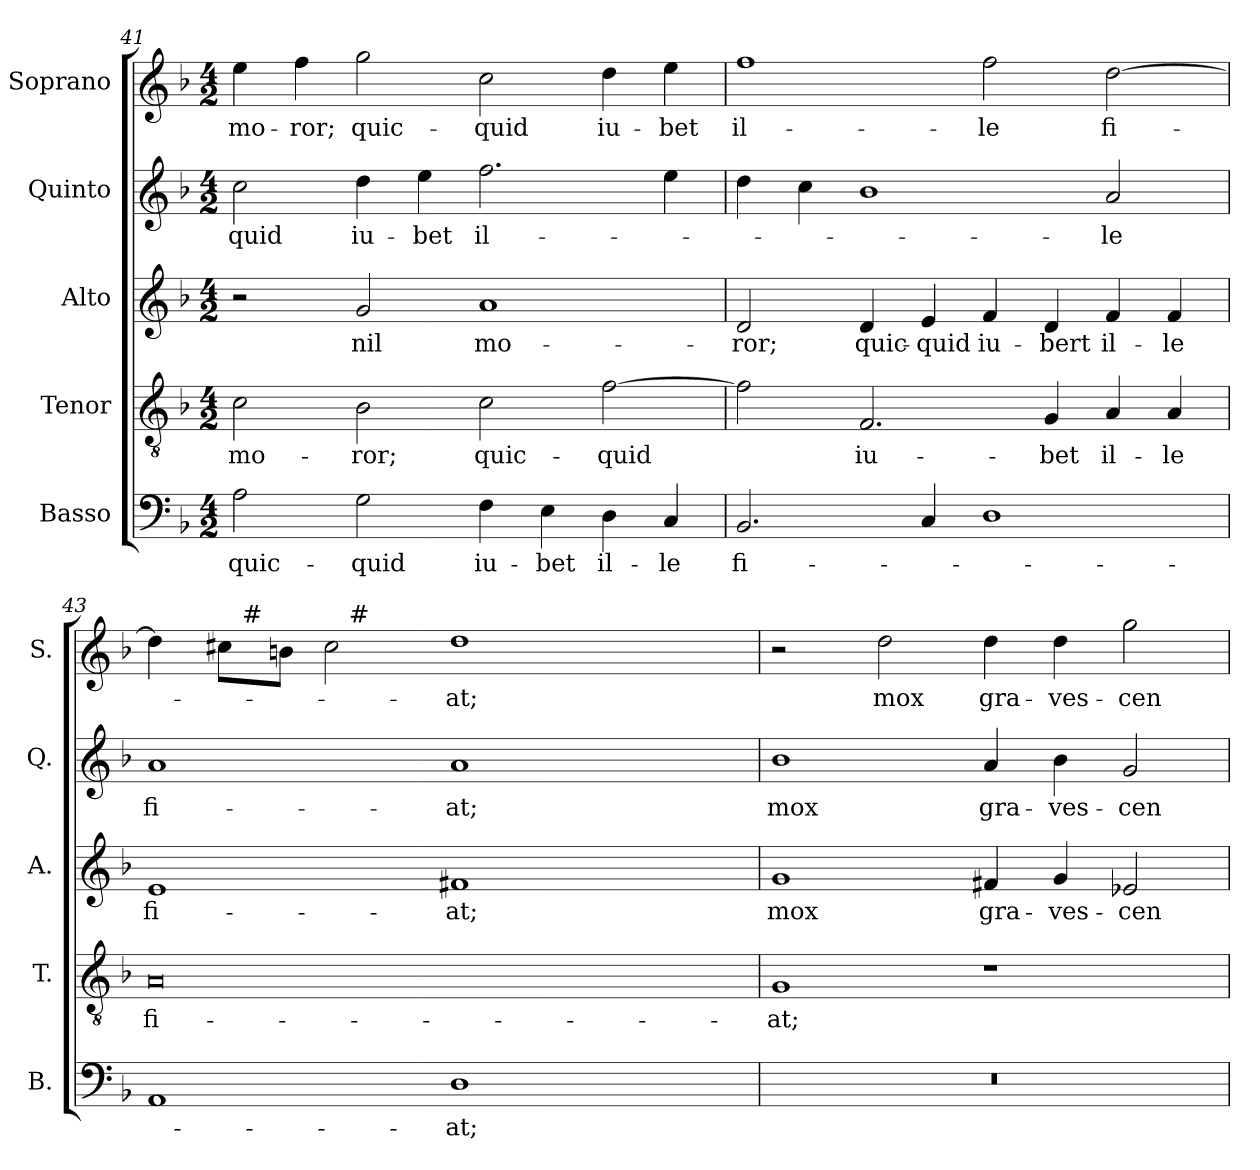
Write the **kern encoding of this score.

**kern	**text	**kern	**text	**kern	**text	**kern	**text	**kern	**text
*part5	*part5	*part4	*part4	*part3	*part3	*part2	*part2	*part1	*part1
*staff5	*staff5	*staff4	*staff4	*staff3	*staff3	*staff2	*staff2	*staff1	*staff1
*I"Basso	*	*I"Tenor	*	*I"Alto	*	*I"Quinto	*	*I"Soprano	*
*I'B.	*	*I'T.	*	*I'A.	*	*I'Q.	*	*I'S.	*
!!LO:LB:g=z
*clefF4	*	*clefGv2	*	*clefG2	*	*clefG2	*	*clefG2	*
*	*	*ITrd7c12	*	*	*	*	*	*	*
*k[b-]	*	*k[b-]	*	*k[b-]	*	*k[b-]	*	*k[b-]	*
*F:	*	*F:	*	*F:	*	*F:	*	*F:	*
*M4/2	*	*M4/2	*	*M4/2	*	*M4/2	*	*M4/2	*
=41	=41	=41	=41	=41	=41	=41	=41	=41	=41
!	!LO:LY:b:color=#000000	!	!	!	!	!	!	!	!
!	!	!	!LO:LY:b:color=#000000	!	!	!	!	!	!
!	!	!	!	!	!	!	!LO:LY:b:color=#000000	!	!
!	!	!	!	!	!	!	!	!	!LO:LY:b:color=#000000
2Ai\	quic-	2Ci\	mo-	2r	.	2cci\	-quid	4eei\	mo-
!	!	!	!	!	!	!	!	!	!LO:LY:b:color=#000000
.	.	.	.	.	.	.	.	4ffi\	-ror;
!	!LO:LY:b:color=#000000	!	!	!	!	!	!	!	!
!	!	!	!LO:LY:b:color=#000000	!	!	!	!	!	!
!	!	!	!	!	!LO:LY:b:color=#000000	!	!	!	!
!	!	!	!	!	!	!	!LO:LY:b:color=#000000	!	!
!	!	!	!	!	!	!	!	!	!LO:LY:b:color=#000000
2Gi\	-quid	2BB-i\	-ror;	2gi/	nil	4ddi\	iu-	2ggi\	quic-
!	!	!	!	!	!	!	!LO:LY:b:color=#000000	!	!
.	.	.	.	.	.	4eei\	-bet	.	.
!	!LO:LY:b:color=#000000	!	!	!	!	!	!	!	!
!	!	!	!LO:LY:b:color=#000000	!	!	!	!	!	!
!	!	!	!	!	!LO:LY:b:color=#000000	!	!	!	!
!	!	!	!	!	!	!	!LO:LY:b:color=#000000	!	!
!	!	!	!	!	!	!	!	!	!LO:LY:b:color=#000000
4Fi\	iu-	2Ci\	quic-	1ai	mo-	2.ffi\	il-	2cci\	-quid
!	!LO:LY:b:color=#000000	!	!	!	!	!	!	!	!
4Ei\	-bet	.	.	.	.	.	.	.	.
!	!LO:LY:b:color=#000000	!	!	!	!	!	!	!	!
!	!	!	!LO:LY:b:color=#000000	!	!	!	!	!	!
!	!	!	!	!	!	!	!	!	!LO:LY:b:color=#000000
4Di\	il-	[2Fi\	-quid	.	.	.	.	4ddi\	iu-
!	!LO:LY:b:color=#000000	!	!	!	!	!	!	!	!
!	!	!	!	!	!	!	!	!	!LO:LY:b:color=#000000
4Ci/	-le	.	.	.	.	4eei\	.	4eei\	-bet
=42	=42	=42	=42	=42	=42	=42	=42	=42	=42
!	!LO:LY:b:color=#000000	!	!	!	!	!	!	!	!
!	!	!	!	!	!LO:LY:b:color=#000000	!	!	!	!
!	!	!	!	!	!	!	!	!	!LO:LY:b:color=#000000
2.BB-i/	fi-	2Fi\]	.	2di/	-ror;	4ddi\	.	1ffi	il-
.	.	.	.	.	.	4cci\	.	.	.
!	!	!	!LO:LY:b:color=#000000	!	!	!	!	!	!
!	!	!	!	!	!LO:LY:b:color=#000000	!	!	!	!
.	.	2.FFi/	iu-	4di/	quic-	1b-i	.	.	.
!	!	!	!	!	!LO:LY:b:color=#000000	!	!	!	!
4Ci/	.	.	.	4ei/	-quid	.	.	.	.
!	!	!	!	!	!LO:LY:b:color=#000000	!	!	!	!
!	!	!	!	!	!	!	!	!	!LO:LY:b:color=#000000
1Di	.	.	.	4fi/	iu-	.	.	2ffi\	-le
!	!	!	!LO:LY:b:color=#000000	!	!	!	!	!	!
!	!	!	!	!	!LO:LY:b:color=#000000	!	!	!	!
.	.	4GGi/	-bet	4di/	-bert	.	.	.	.
!	!	!	!LO:LY:b:color=#000000	!	!	!	!	!	!
!	!	!	!	!	!LO:LY:b:color=#000000	!	!	!	!
!	!	!	!	!	!	!	!LO:LY:b:color=#000000	!	!
!	!	!	!	!	!	!	!	!	!LO:LY:b:color=#000000
.	.	4AAi/	il-	4fi/	il-	2ai/	-le	[2ddi\	fi-
!	!	!	!LO:LY:b:color=#000000	!	!	!	!	!	!
!	!	!	!	!	!LO:LY:b:color=#000000	!	!	!	!
.	.	4AAi/	-le	4fi/	-le	.	.	.	.
=43	=43	=43	=43	=43	=43	=43	=43	=43	=43
!	!	!	!LO:LY:b:color=#000000	!	!	!	!	!	!
!	!	!	!	!	!LO:LY:b:color=#000000	!	!	!	!
!	!	!	!	!	!	!	!LO:LY:b:color=#000000	!	!
*	*	*	*	*	*	*	*	*^	*
*	*	*	*	*	*	*	*	*	*^	*
1AAi	.	0AAi	fi-	1ei	fi-	1ai	fi-	4ddi\]	4ryy	2ryy	.
.	.	.	.	.	.	.	.	8cc#i\L	32ryy	.	.
.	.	.	.	.	.	.	.	.	256ryy	.	.
!	!	!	!	!	!	!	!	!	!LO:TX:a:t=#	!	!
.	.	.	.	.	.	.	.	.	1ryy	.	.
.	.	.	.	.	.	.	.	8bni\J	.	.	.
.	.	.	.	.	.	.	.	2cc#i\	.	32ryy	.
.	.	.	.	.	.	.	.	.	.	256ryy	.
!	!	!	!	!	!	!	!	!	!	!LO:TX:a:t=#	!
.	.	.	.	.	.	.	.	.	.	1ryy	.
!	!LO:LY:b:color=#000000	!	!	!	!	!	!	!	!	!	!
!	!	!	!	!	!LO:LY:b:color=#000000	!	!	!	!	!	!
!	!	!	!	!	!	!	!LO:LY:b:color=#000000	!	!	!	!
!	!	!	!	!	!	!	!	!	!	!	!LO:LY:b:color=#000000
1Di	-at;	.	.	1f#Xi	-at;	1ai	-at;	1ddi	.	.	-at;
.	.	.	.	.	.	.	.	.	2ryy	.	.
.	.	.	.	.	.	.	.	.	.	4ryy	.
.	.	.	.	.	.	.	.	.	8ryy	8ryy	.
.	.	.	.	.	.	.	.	.	16ryy	16ryy	.
.	.	.	.	.	.	.	.	.	64..ryy	64..ryy	.
=44	=44	=44	=44	=44	=44	=44	=44	=44	=44	=44	=44
!LO:N:vis=1	!	!	!	!	!	!	!	!	!	!	!
*	*	*	*	*	*	*	*	*v	*v	*v	*
*	*	*	*	*	*	*	*	*^	*
*	*	*	*	*	*	*	*	*	*^	*
!	!	!	!LO:LY:b:color=#000000	!	!	!	!	!	!	!	!
*	*	*	*	*	*	*	*	*v	*v	*v	*
*	*	*	*	*	*	*	*	*^	*
*	*	*	*	*	*	*	*	*	*^	*
!	!	!	!	!	!LO:LY:b:color=#000000	!	!	!	!	!	!
*	*	*	*	*	*	*	*	*v	*v	*v	*
*	*	*	*	*	*	*	*	*^	*
*	*	*	*	*	*	*	*	*	*^	*
!	!	!	!	!	!	!	!LO:LY:b:color=#000000	!	!	!	!
*	*	*	*	*	*	*	*	*v	*v	*v	*
0r	.	1GGi	-at;	1gi	mox	1b-i	mox	2r	.
!	!	!	!	!	!	!	!	!	!LO:LY:b:color=#000000
.	.	.	.	.	.	.	.	2ddi\	mox
!	!	!	!	!	!LO:LY:b:color=#000000	!	!	!	!
!	!	!	!	!	!	!	!LO:LY:b:color=#000000	!	!
!	!	!	!	!	!	!	!	!	!LO:LY:b:color=#000000
.	.	1r	.	4f#Xi/	gra-	4ai/	gra-	4ddi\	gra-
!	!	!	!	!	!LO:LY:b:color=#000000	!	!	!	!
!	!	!	!	!	!	!	!LO:LY:b:color=#000000	!	!
!	!	!	!	!	!	!	!	!	!LO:LY:b:color=#000000
.	.	.	.	4gi/	-ves-	4b-i\	-ves-	4ddi\	-ves-
!	!	!	!	!	!LO:LY:b:color=#000000	!	!	!	!
!	!	!	!	!	!	!	!LO:LY:b:color=#000000	!	!
!	!	!	!	!	!	!	!	!	!LO:LY:b:color=#000000
.	.	.	.	2e-Xi/	-cen-	2gi/	-cen-	2ggi\	-cen-
=	=	=	=	=	=	=	=	=	=
*-	*-	*-	*-	*-	*-	*-	*-	*-	*-
